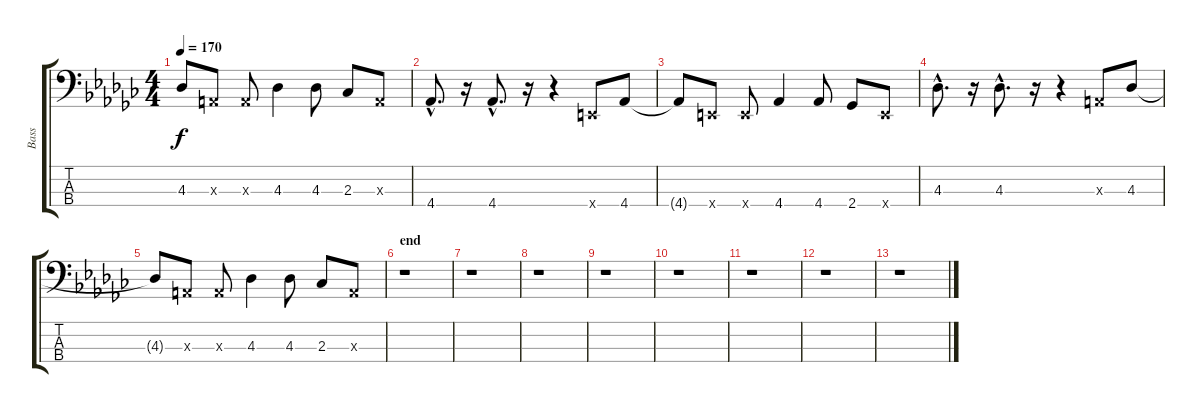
\track ("Bass" "Bass") {instrument electricbassfinger}
\staff {score tabs}
\tuning (G2 D2 A1 E1) {hide}
\ts (4 4)
\tempo 170
\clef f4
\ks ebminor
4.3{t}.8{dy f} 0.3{x}.8 0.3{x}.8 4.3.4 4.3.8 2.3.8 0.3{x}.8 |
4.4{hac}.8{d} r.16 4.4{hac}.8{d} r.16 r.4 0.4{x}.8 4.4.8 |
4.4{t}.8 0.4{x}.8 0.4{x}.8 4.4.4 4.4.8 2.4.8 0.4{x}.8 |
4.3{hac}.8{d} r.16 4.3{hac}.8{d} r.16 r.4 0.3{x}.8 4.3.8 |
4.3{t}.8 0.3{x}.8 0.3{x}.8 4.3.4 4.3.8 2.3.8 0.3{x}.8 |
\section ("" "end")
r.1 |
r.1 |
r.1 |
r.1 |
r.1 |
r.1 |
r.1 |
r.1
